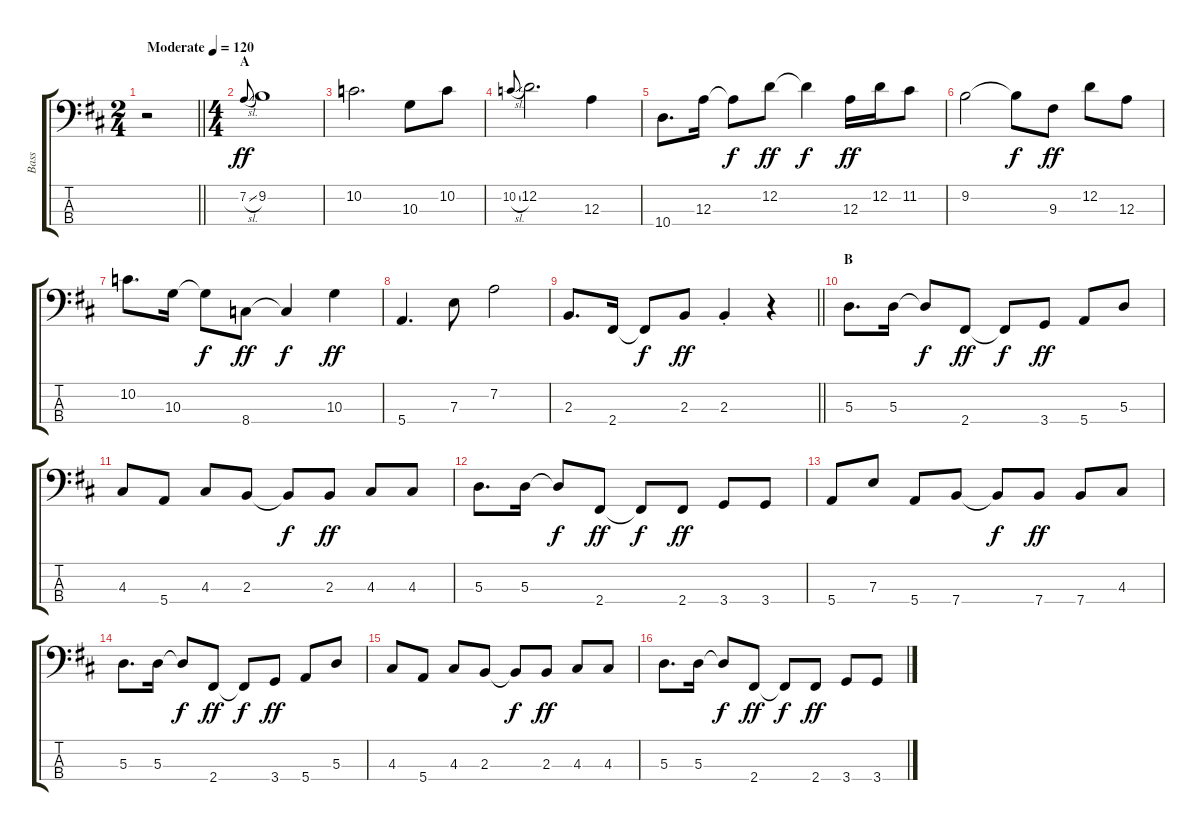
\track ("Bass" "Bass") {instrument electricbasspick}
\staff {score tabs}
\tuning (G2 D2 A1 E1) {hide}
\ts (2 4)
\tempo (120 "Moderate")
\clef f4
\barLineRight lightlight
\ks d
r.2{dy ff instrument electricbasspick} |
\ts (4 4)
\section ("" "A")
7.2{sl}.8{gr onbeat} 9.2.1 |
10.2.2{d} 10.3.8 10.2.8 |
10.2{sl}.8{gr onbeat} 12.2.2{d} 12.3.4 |
10.4.8{d} 12.3.16 12.3{t}.8{dy f} 12.2.8{dy ff} 12.2{t}.4{dy f} 12.3.16{dy ff} 12.2.16 11.2.8 |
9.2.2 9.2{t}.8{dy f} 9.3.8{dy ff} 12.2.8 12.3.8 |
10.2.8{d} 10.3.16 10.3{t}.8{dy f} 8.4.8{dy ff} 8.4{t}.4{dy f} 10.3.4{dy ff} |
5.4.4{d} 7.3.8 7.2.2 |
\barLineRight lightlight
2.3.8{d} 2.4.16 2.4{t}.8{dy f} 2.3.8{dy ff} 2.3{st}.4 r.4 |
\section ("" "B")
5.3.8{d} 5.3.16 5.3{t}.8{dy f} 2.4.8{dy ff} 2.4{t}.8{dy f} 3.4.8{dy ff} 5.4.8 5.3.8 |
4.3.8 5.4.8 4.3.8 2.3.8 2.3{t}.8{dy f} 2.3.8{dy ff} 4.3.8 4.3.8 |
5.3.8{d} 5.3.16 5.3{t}.8{dy f} 2.4.8{dy ff} 2.4{t}.8{dy f} 2.4.8{dy ff} 3.4.8 3.4.8 |
5.4.8 7.3.8 5.4.8 7.4.8 7.4{t}.8{dy f} 7.4.8{dy ff} 7.4.8 4.3.8 |
5.3.8{d} 5.3.16 5.3{t}.8{dy f} 2.4.8{dy ff} 2.4{t}.8{dy f} 3.4.8{dy ff} 5.4.8 5.3.8 |
4.3.8 5.4.8 4.3.8 2.3.8 2.3{t}.8{dy f} 2.3.8{dy ff} 4.3.8 4.3.8 |
5.3.8{d} 5.3.16 5.3{t}.8{dy f} 2.4.8{dy ff} 2.4{t}.8{dy f} 2.4.8{dy ff} 3.4.8 3.4.8
